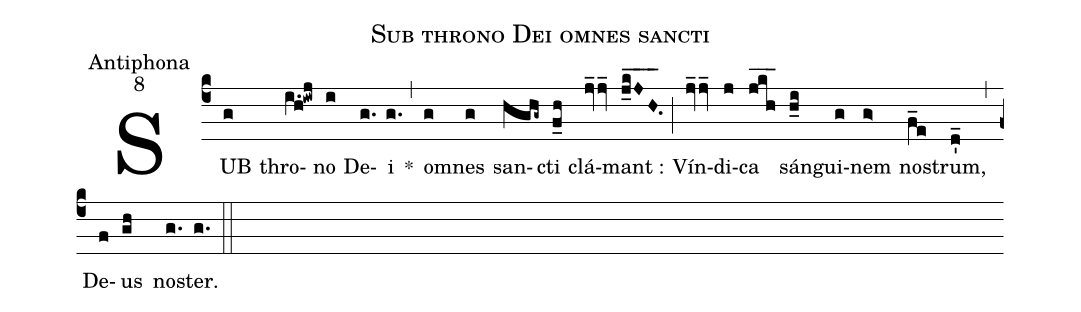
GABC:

name:Sub throno Dei omnes sancti;
office-part:Antiphona;
mode:8;
%%
(c4) SUB(g) thro(i.h!iwj)no(i) De(g.)i(g.) *(,) o(g)mnes(g) san(hghg~)cti(f_h) clá(jv_2jv_)mant :(j_kJH.___) (;) Vín(jv_2jv_)di(j)ca(jkh___) sán(h_i)gui(g)nem(g>) no(f_e)strum,(d'_) (,) De(f)us(gh) no(g.)ster.(g.) (::)
